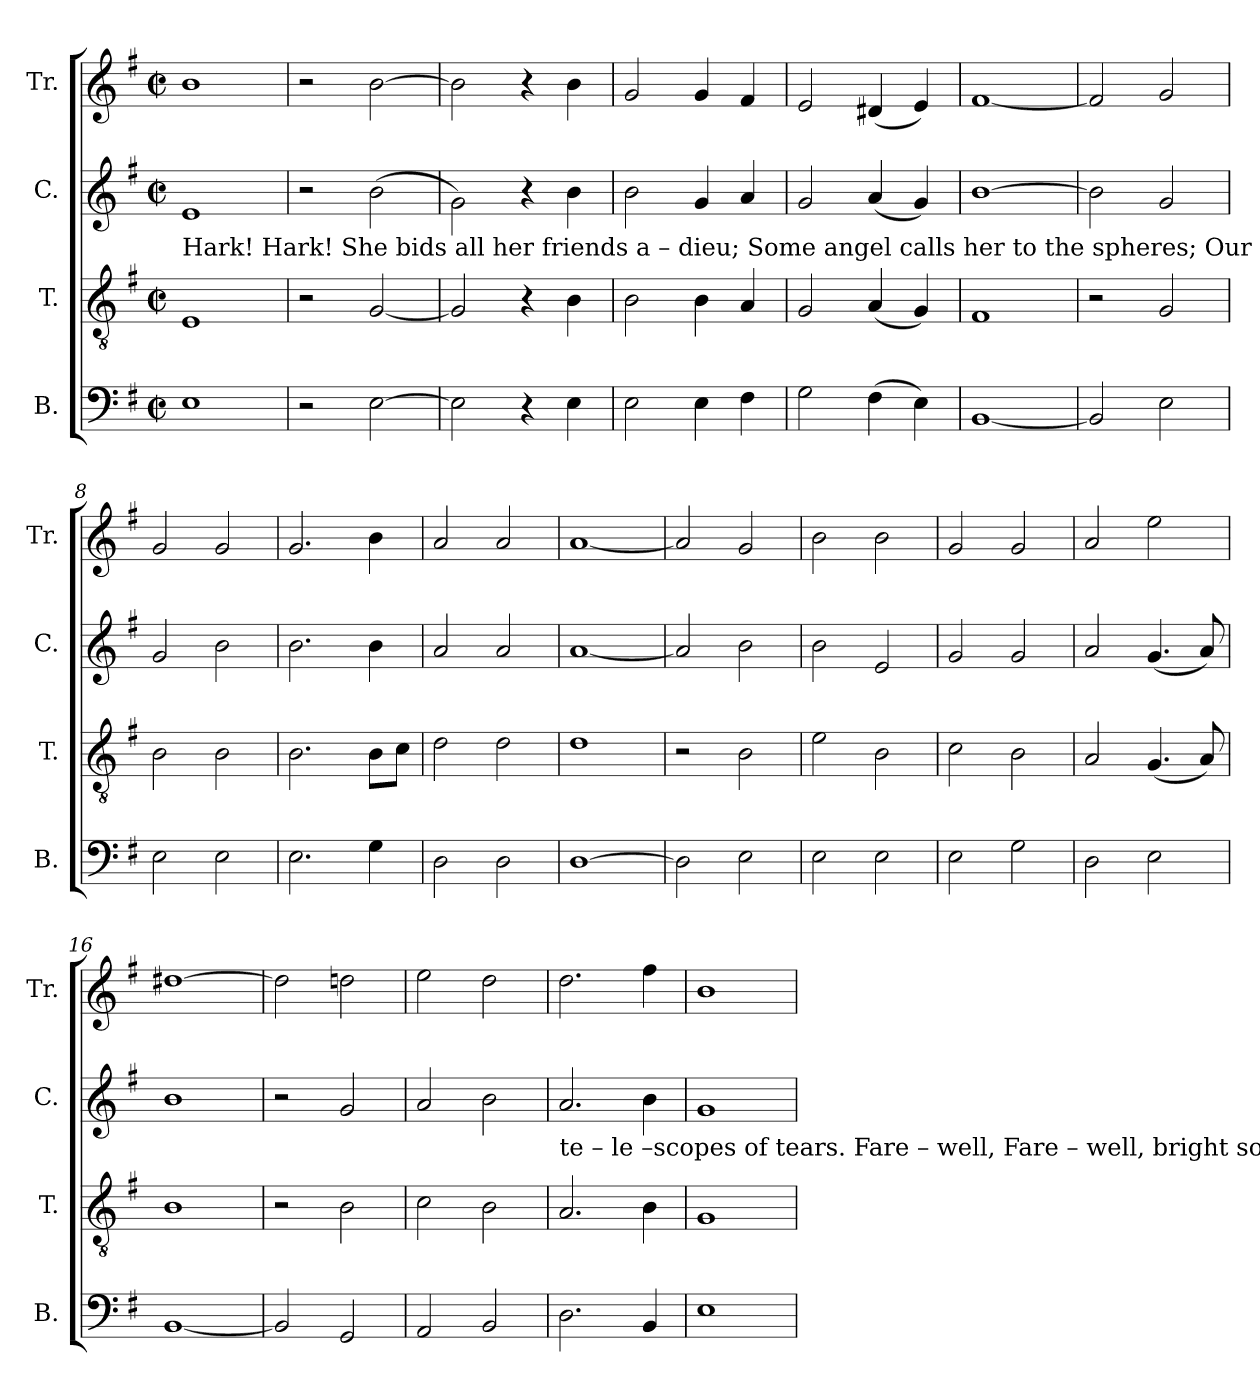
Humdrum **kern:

**kern	**kern	**kern	**kern
*part4	*part3	*part2	*part1
*staff4	*staff3	*staff2	*staff1
*I"B.	*I"T.	*I"C.	*I"Tr.
*I'B.	*I'T.	*I'C.	*I'Tr.
*clefF4	*clefGv2	*clefG2	*clefG2
*k[f#]	*k[f#]	*k[f#]	*k[f#]
*M2/2	*M2/2	*M2/2	*M2/2
*met(c|)	*met(c|)	*met(c|)	*met(c|)
*MM110	*MM110	*MM110	*MM110
=1	=1	=1	=1
!	!	!LO:TX:b:t=Hark!     Hark!      She bids all her  friends  a  –  dieu;      Some angel    calls   her     to  the spheres; Our eyes the  radiant saint  pur   –   sue       Through liquid	!
1E!	1E!	1e!	1b!
=2	=2	=2	=2
2r	2r	2r	2r
[2E!\	[2G!/	(>2b!\	[2b!\
=3	=3	=3	=3
2E!\]	2G!/]	2g!\)	2b!\]
4r	4r	4r	4r
4E!\	4B!\	4b!\	4b!\
=4	=4	=4	=4
2E!\	2B!\	2b!\	2g!/
4E!\	4B!\	4g!/	4g!/
4F#!\	4A!/	4a!/	4f#!/
=5	=5	=5	=5
2G!\	2G!/	2g!/	2e!/
(>4F#!\	(<4A!/	(<4a!/	(<4d#X!/
4E!\)	4G!/)	4g!/)	4e!/)
=6	=6	=6	=6
[1BB!	1F#!	[1b!	[1f#!
=7	=7	=7	=7
2BB!/]	2r	2b!\]	2f#!/]
2E!\	2G!/	2g!/	2g!/
=8	=8	=8	=8
2E!\	2B!\	2g!/	2g!/
2E!\	2B!\	2b!\	2g!/
=9	=9	=9	=9
2.E!\	2.B!\	2.b!\	2.g!/
4G!\	8B!\L	4b!\	4b!\
.	8c!\J	.	.
=10	=10	=10	=10
2D!\	2d!\	2a!/	2a!/
2D!\	2d!\	2a!/	2a!/
=11	=11	=11	=11
[1D!	1d!	[1a!	[1a!
=12	=12	=12	=12
2D!\]	2r	2a!/]	2a!/]
2E!\	2B!\	2b!\	2g!/
=13	=13	=13	=13
2E!\	2e!\	2b!\	2b!\
2E!\	2B!\	2e!/	2b!\
=14	=14	=14	=14
2E!\	2c!\	2g!/	2g!/
2G!\	2B!\	2g!/	2g!/
=15	=15	=15	=15
2D!\	2A!/	2a!/	2a!/
2E!\	(<4.G!/	(<4.g!/	2ee!\
.	8A!/)	8a!/)	.
=16	=16	=16	=16
[1BB!	1B!	1b!	[1dd#X!
=17	=17	=17	=17
2BB!/]	2r	2r	2dd#!\]
2GG!/	2B!\	2g!/	2ddn!\
=18	=18	=18	=18
2AA!/	2c!\	2a!/	2ee!\
2BB!/	2B!\	2b!\	2dd!\
!!LO:LB:g=z
=19	=19	=19	=19
!	!	!LO:TX:b:t=te – le –scopes of   tears.         Fare – well,      Fare – well, bright soul,  a     short         fare  –  well,       Till  we  shall  meet   again  above,   In the sweet groves, In	!
2.D!\	2.A!/	2.a!/	2.dd!\
4BB!/	4B!\	4b!\	4ff#!\
=20	=20	=20	=20
1E!	1G!	1g!	1b!
=	=	=	=
*-	*-	*-	*-
